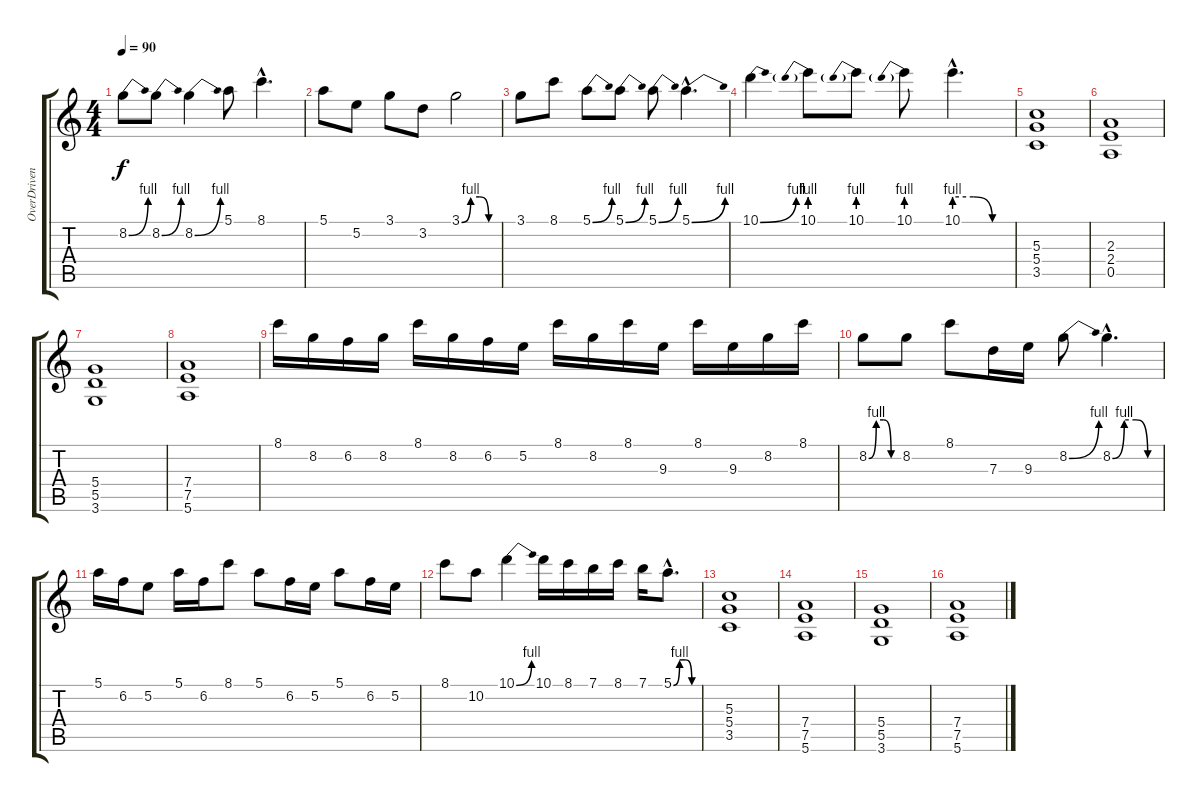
\track ("OverDriven" "OverDriven") {instrument overdrivenguitar}
\staff {score tabs}
\tuning (E4 B3 G3 D3 A2 E2) {hide}
\ts (4 4)
\tempo 90
\clef g2
\ks c
8.2{be (bend 0 0 60 4)}.8{dy f volume 14 instrument overdrivenguitar} 8.2{be (bend 0 0 60 4)}.8 8.2{be (bend 0 0 60 4)}.4 5.1.8 8.1{hac}.4{d} |
5.1.8 5.2.8 3.1.8 3.2.8 3.1{be (custom 0 0 15 4 30 4 45 0 60 0)}.2 |
3.1.8 8.1.8 5.1{be (bend 0 0 60 4)}.8 5.1{be (bend 0 0 60 4)}.8 5.1{be (bend 0 0 60 4)}.8 5.1{be (bend 0 0 60 4) hac}.4{d} |
10.1{be (bend 0 0 60 4)}.4 10.1{be (prebend 0 4 60 4)}.8 10.1{be (prebend 0 4 60 4)}.8 10.1{be (prebend 0 4 60 4)}.8 10.1{be (custom 0 4 20 4 40 0 60 0) hac}.4{d} |
(5.3 5.4 3.5).1{volume 9} |
(2.3 2.4 0.5).1 |
(5.4 5.5 3.6).1 |
(7.4 7.5 5.6).1 |
8.1.16{volume 14} 8.2.16 6.2.16 8.2.16 8.1.16 8.2.16 6.2.16 5.2.16 8.1.16 8.2.16 8.1.16 9.3.16 8.1.16 9.3.16 8.2.16 8.1.16 |
8.2{be (custom 0 0 15 4 30 4 45 0 60 0)}.8 8.2.8 8.1.8 7.3.16 9.3.16 8.2{be (bend 0 0 60 4)}.8 8.2{be (custom 0 0 15 4 30 4 45 0 60 0) hac}.4{d} |
5.1.16 6.2.16 5.2.8 5.1.16 6.2.16 8.1.8 5.1.8 6.2.16 5.2.16 5.1.8 6.2.16 5.2.16 |
8.1.8 10.2.8 10.1{be (bend 0 0 60 4)}.4 10.1.16 8.1.16 7.1.16 8.1.16 7.1.16 5.1{be (custom 0 0 15 4 30 4 45 0 60 0) hac}.8{d} |
(5.3 5.4 3.5).1{volume 9} |
(7.4 7.5 5.6).1 |
(5.4 5.5 3.6).1 |
(7.4 7.5 5.6).1
